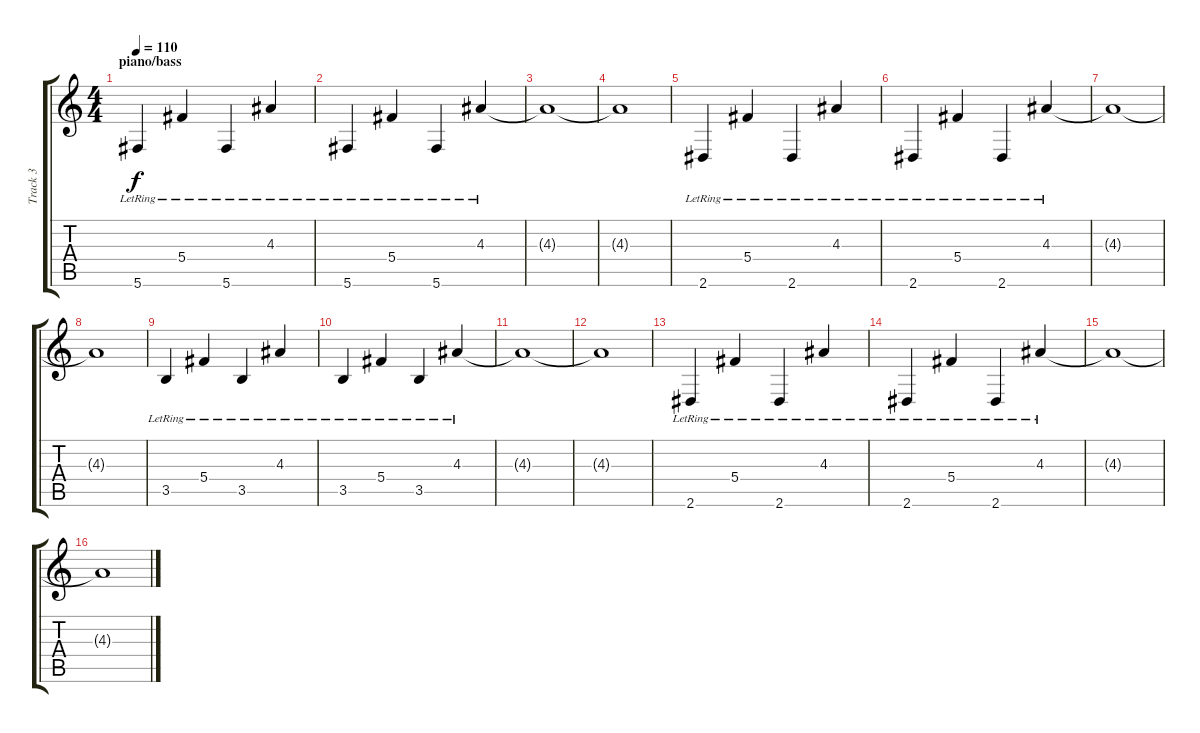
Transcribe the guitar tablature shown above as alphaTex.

\track ("Track 3" "Track 3") {instrument electricguitarjazz}
\staff {score tabs}
\tuning (Eb4 Bb3 Gb3 Db3 Ab2 Db2) {hide}
\ts (4 4)
\section ("" "piano/bass")
\tempo 110
\clef g2
\ks c
5.6{lr}.4{dy f} 5.4{lr}.4 5.6{lr}.4 4.3{lr}.4 |
5.6{lr}.4 5.4{lr}.4 5.6{lr}.4 4.3{lr}.4 |
4.3{t}.1 |
4.3{t}.1 |
2.6{lr}.4 5.4{lr}.4 2.6{lr}.4 4.3{lr}.4 |
2.6{lr}.4 5.4{lr}.4 2.6{lr}.4 4.3{lr}.4 |
4.3{t}.1 |
4.3{t}.1 |
3.5{lr}.4 5.4{lr}.4 3.5{lr}.4 4.3{lr}.4 |
3.5{lr}.4 5.4{lr}.4 3.5{lr}.4 4.3{lr}.4 |
4.3{t}.1 |
4.3{t}.1 |
2.6{lr}.4 5.4{lr}.4 2.6{lr}.4 4.3{lr}.4 |
2.6{lr}.4 5.4{lr}.4 2.6{lr}.4 4.3{lr}.4 |
4.3{t}.1 |
4.3{t}.1
